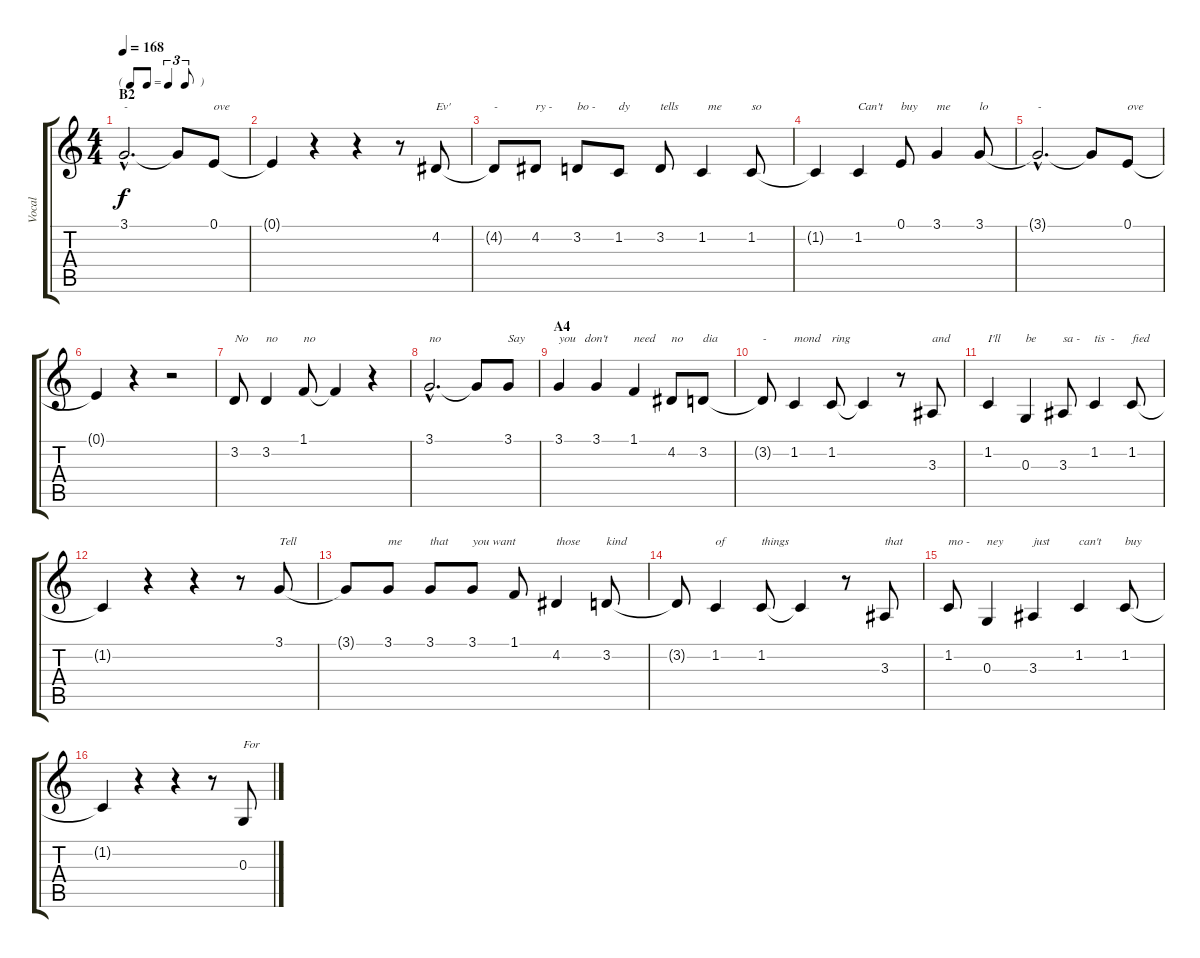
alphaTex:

\track ("Vocal" "Vocal") {instrument lead2sawtooth}
\staff {score tabs}
\tuning (E4 B3 G3 D3 A2 E2) {hide}
\ts (4 4)
\tf triplet8th
\section ("" "B2")
\tempo 168
\clef g2
\ks c
3.1{hac t}.2{d txt "-" dy f} 3.1{t}.8 0.1.8{txt "ove"} |
0.1{t}.4 r.4 r.4 r.8 4.2.8{txt "Ev'"} |
4.2{t}.8{txt "-"} 4.2.8{txt "ry -"} 3.2.8{txt "bo - "} 1.2.8{txt "dy"} 3.2.8{txt "tells"} 1.2.4{txt "  me"} 1.2.8{txt "so"} |
1.2{t}.4 1.2.4{txt "Can't"} 0.1.8{txt "buy"} 3.1.4{txt "me"} 3.1.8{txt "lo"} |
3.1{hac t}.2{d txt "-"} 3.1{t}.8 0.1.8{txt "ove"} |
0.1{t}.4 r.4 r.2 |
3.2.8{txt "No"} 3.2.4{txt "no"} 1.1.8{txt "no"} 1.1{t}.4 r.4 |
3.1{hac}.2{d txt "no"} 3.1{t}.8 3.1.8{txt "Say"} |
\section ("" "A4")
3.1.4{txt "you   don't"} 3.1.4 1.1.4{txt "need"} 4.2.8{txt "no"} 3.2.8{txt "dia"} |
3.2{t}.8{txt "-"} 1.2.4{txt "mond"} 1.2.8{txt "ring"} 1.2{t}.4 r.8 3.3.8{txt "and"} |
1.2.4{txt "I'll"} 0.3.4{txt "be"} 3.3.8{txt "sa -"} 1.2.4{txt "tis  -"} 1.2.8{txt "fied"} |
1.2{t}.4 r.4 r.4 r.8 3.1.8{txt "Tell"} |
3.1{t}.8 3.1.8{txt "me"} 3.1.8{txt "that"} 3.1.8{txt "you want"} 1.1.8 4.2.4{txt "those"} 3.2.8{txt "kind"} |
3.2{t}.8 1.2.4{txt "of"} 1.2.8{txt "things"} 1.2{t}.4 r.8 3.3.8{txt "that"} |
1.2.8{txt "mo -"} 0.3.4{txt "ney"} 3.3.4{txt "just"} 1.2.4{txt "can't"} 1.2.8{txt "buy"} |
1.2{t}.4 r.4 r.4 r.8 0.3.8{txt "For"}
